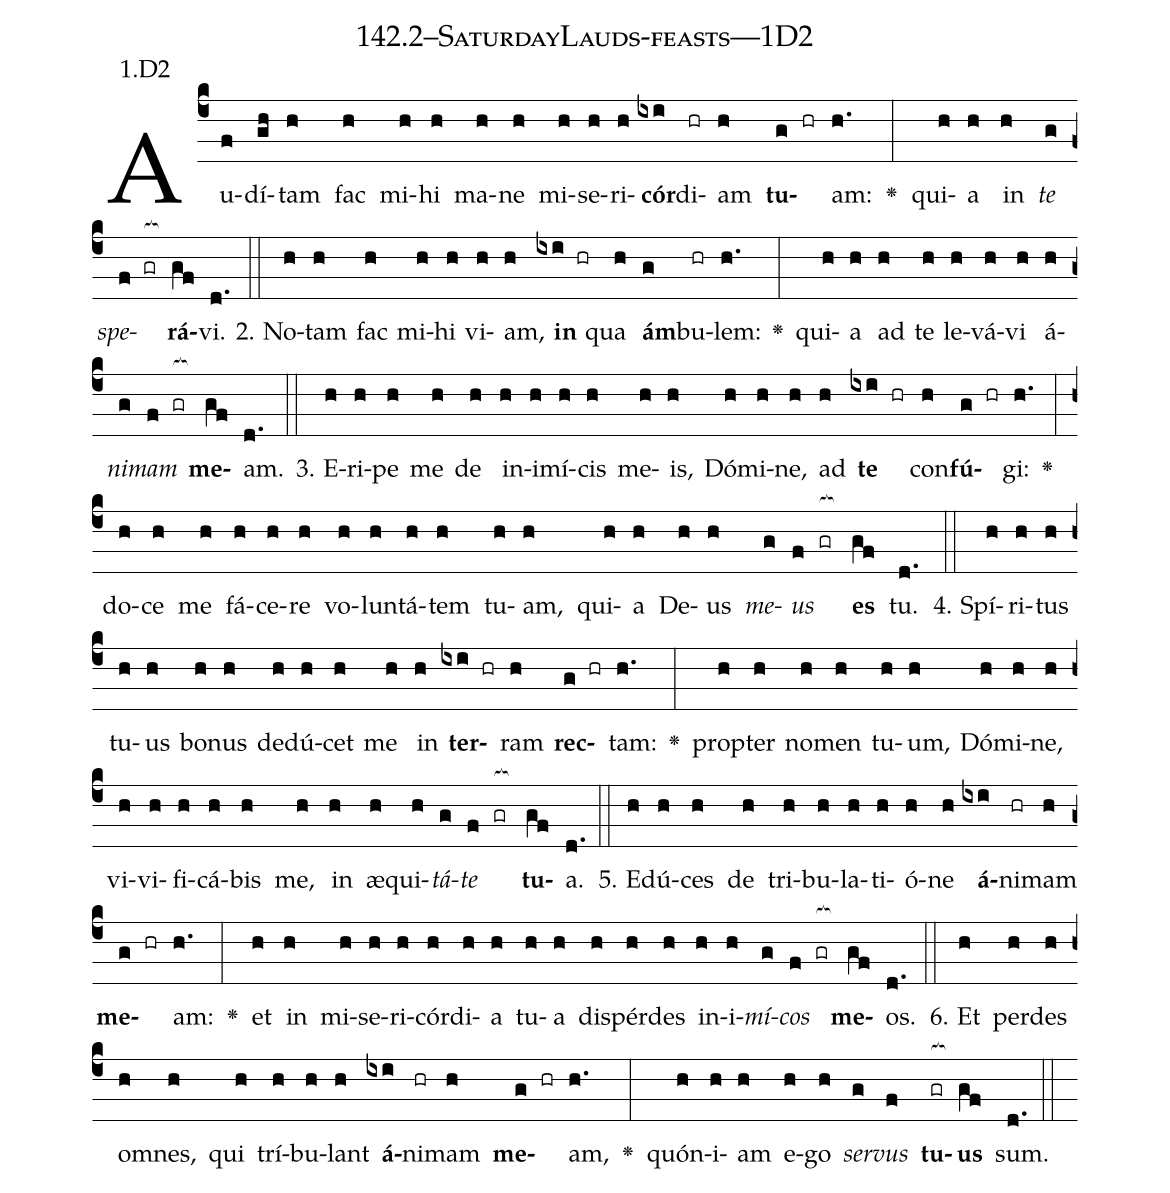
name: 142.2--SaturdayLauds-feasts---1D2;
annotation: 1.D2;
%%
(c4)Au(f)dí(gh)tam(h) fac(h) mi(h)hi(h) ma(h)ne(h) mi(h)se(h)ri(h)<b>cór</b>(ixi)di(hr)am(h) <b>tu</b>(g hr)am:(h.) <v>\greheightstar</v>(:) qui(h)a(h) in(h) <i>te</i>(g) <i>spe</i>(f gr[ocb:1{])<b>rá</b>(gf[ocb:0}])vi.(d.) (::)
2. No(h)tam(h) fac(h) mi(h)hi(h) vi(h)am,(h) <b>in</b>(ixi hr) qua(h) <b>ám</b>(g)bu(hr)lem:(h.) <v>\greheightstar</v>(:) qui(h)a(h) ad(h) te(h) le(h)vá(h)vi(h) á(h)<i>ni</i>(g)<i>mam</i>(f gr[ocb:1{]) <b>me</b>(gf[ocb:0}])am.(d.) (::)
3. E(h)ri(h)pe(h) me(h) de(h) in(h)i(h)mí(h)cis(h) me(h)is,(h) Dó(h)mi(h)ne,(h) ad(h) <b>te</b>(ixi hr) con(h)<b>fú</b>(g hr)gi:(h.) <v>\greheightstar</v>(:) do(h)ce(h) me(h) fá(h)ce(h)re(h) vo(h)lun(h)tá(h)tem(h) tu(h)am,(h) qui(h)a(h) De(h)us(h) <i>me</i>(g)<i>us</i>(f gr[ocb:1{]) <b>es</b>(gf[ocb:0}]) tu.(d.) (::)
4. Spí(h)ri(h)tus(h) tu(h)us(h) bo(h)nus(h) de(h)dú(h)cet(h) me(h) in(h) <b>ter</b>(ixi hr)ram(h) <b>rec</b>(g hr)tam:(h.) <v>\greheightstar</v>(:) prop(h)ter(h) no(h)men(h) tu(h)um,(h) Dó(h)mi(h)ne,(h) vi(h)vi(h)fi(h)cá(h)bis(h) me,(h) in(h) æ(h)qui(h)<i>tá</i>(g)<i>te</i>(f gr[ocb:1{]) <b>tu</b>(gf[ocb:0}])a.(d.) (::)
5. E(h)dú(h)ces(h) de(h) tri(h)bu(h)la(h)ti(h)ó(h)ne(h) <b>á</b>(ixi)ni(hr)mam(h) <b>me</b>(g hr)am:(h.) <v>\greheightstar</v>(:) et(h) in(h) mi(h)se(h)ri(h)cór(h)di(h)a(h) tu(h)a(h) dis(h)pér(h)des(h) in(h)i(h)<i>mí</i>(g)<i>cos</i>(f gr[ocb:1{]) <b>me</b>(gf[ocb:0}])os.(d.) (::)
6. Et(h) per(h)des(h) om(h)nes,(h) qui(h) trí(h)bu(h)lant(h) <b>á</b>(ixi)ni(hr)mam(h) <b>me</b>(g hr)am,(h.) <v>\greheightstar</v>(:) quón(h)i(h)am(h) e(h)go(h) <i>ser</i>(g)<i>vus</i>(f) <b>tu</b>(gr[ocb:1{])<b>us</b>(gf[ocb:0}]) sum.(d.) (::)
